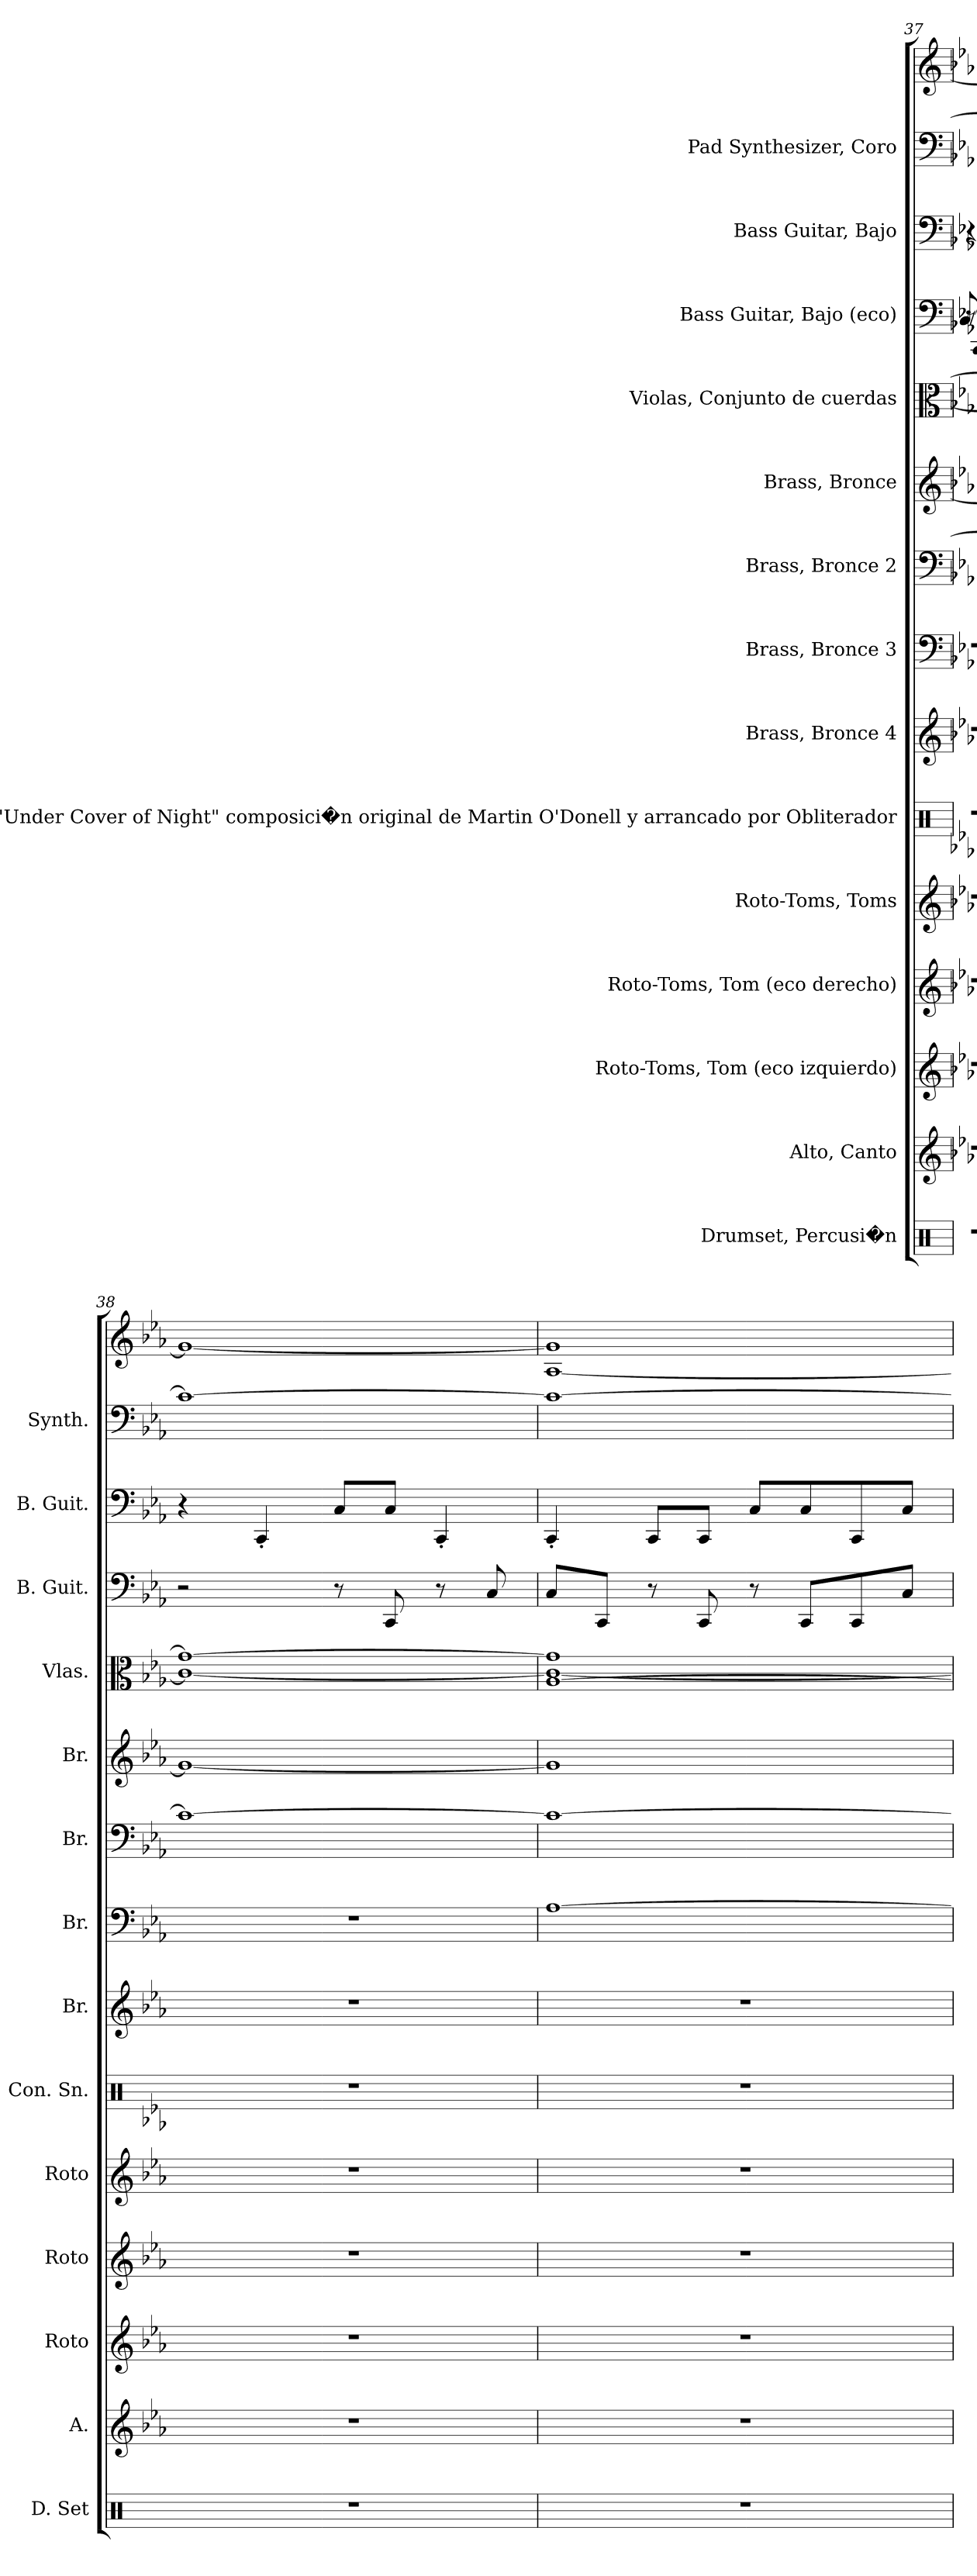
**kern	**kern	**kern	**kern	**kern	**kern	**kern	**kern	**kern	**kern	**kern	**kern	**kern	**kern	**kern
*part14	*part13	*part12	*part11	*part10	*part9	*part8	*part7	*part6	*part5	*part4	*part3	*part2	*part1	*part1
*staff15	*staff14	*staff13	*staff12	*staff11	*staff10	*staff9	*staff8	*staff7	*staff6	*staff5	*staff4	*staff3	*staff2	*staff1
*I"Drumset, Percusi�n	*I"Alto, Canto	*I"Roto-Toms, Tom (eco izquierdo)	*I"Roto-Toms, Tom (eco derecho)	*I"Roto-Toms, Toms	*I"Concert Snare Drum, &quot;Under Cover of Night&quot; composici�n original de Martin O'Donell y arrancado por Obliterador	*I"Brass, Bronce 4	*I"Brass, Bronce 3	*I"Brass, Bronce 2	*I"Brass, Bronce	*I"Violas, Conjunto de cuerdas	*I"Bass Guitar, Bajo (eco)	*I"Bass Guitar, Bajo	*I"Pad Synthesizer, Coro	*
*I'D. Set	*I'A.	*I'Roto	*I'Roto	*I'Roto	*I'Con. Sn.	*I'Br.	*I'Br.	*I'Br.	*I'Br.	*I'Vlas.	*I'B. Guit.	*I'B. Guit.	*I'Synth.	*
*clefX	*clefG2	*clefG2	*clefG2	*clefG2	*clefX	*clefG2	*clefF4	*clefF4	*clefG2	*clefC3	*clefF4	*clefF4	*clefF4	*clefG2
*	*	*	*	*	*	*	*	*	*	*	*ITrd7c12	*ITrd7c12	*	*
*k[]	*k[b-e-a-]	*k[b-e-a-]	*k[b-e-a-]	*k[b-e-a-]	*k[b-e-a-]	*k[b-e-a-]	*k[b-e-a-]	*k[b-e-a-]	*k[b-e-a-]	*k[b-e-a-]	*k[b-e-a-]	*k[b-e-a-]	*k[b-e-a-]	*k[b-e-a-]
*M4/4	*M4/4	*M4/4	*M4/4	*M4/4	*M4/4	*M4/4	*M4/4	*M4/4	*M4/4	*M4/4	*M4/4	*M4/4	*M4/4	*M4/4
=37	=37	=37	=37	=37	=37	=37	=37	=37	=37	=37	=37	=37	=37	=37
*	*	*	*	*	*	*	*	*	*	*^	*	*	*	*
1r	1r	1r	1r	1r	1r	1r	1r	[1c	[1g	[1g	[1c	2r	4r	[1c	[1g
.	.	.	.	.	.	.	.	.	.	.	.	.	4CCC'/	.	.
.	.	.	.	.	.	.	.	.	.	.	.	8r	4CC'/	.	.
.	.	.	.	.	.	.	.	.	.	.	.	8CCC/	.	.	.
.	.	.	.	.	.	.	.	.	.	.	.	8r	4r	.	.
.	.	.	.	.	.	.	.	.	.	.	.	8CC/	.	.	.
=38	=38	=38	=38	=38	=38	=38	=38	=38	=38	=38	=38	=38	=38	=38	=38
1r	1r	1r	1r	1r	1r	1r	1r	1c_	1g_	1g_	1c_	2r	4r	1c_	1g_
.	.	.	.	.	.	.	.	.	.	.	.	.	4CCC'/	.	.
.	.	.	.	.	.	.	.	.	.	.	.	8r	8CC/L	.	.
.	.	.	.	.	.	.	.	.	.	.	.	8CCC/	8CC/J	.	.
.	.	.	.	.	.	.	.	.	.	.	.	8r	4CCC'/	.	.
.	.	.	.	.	.	.	.	.	.	.	.	8CC/	.	.	.
!!LO:PB:g=z
=39	=39	=39	=39	=39	=39	=39	=39	=39	=39	=39	=39	=39	=39	=39	=39
*	*	*	*	*	*	*	*	*	*	*	*^	*	*	*	*^
1r	1r	1r	1r	1r	1r	1r	[1A-	1c_	1g]	1g]	1c_	[1A-	8CC/L	4CCC'/	1c_	1g]	[1A-
.	.	.	.	.	.	.	.	.	.	.	.	.	8CCC/J	.	.	.	.
.	.	.	.	.	.	.	.	.	.	.	.	.	8r	8CCC/L	.	.	.
.	.	.	.	.	.	.	.	.	.	.	.	.	8CCC/	8CCC/J	.	.	.
.	.	.	.	.	.	.	.	.	.	.	.	.	8r	8CC/L	.	.	.
.	.	.	.	.	.	.	.	.	.	.	.	.	8CCC/L	8CC/	.	.	.
.	.	.	.	.	.	.	.	.	.	.	.	.	8CCC/	8CCC/	.	.	.
.	.	.	.	.	.	.	.	.	.	.	.	.	8CC/J	8CC/J	.	.	.
*	*	*	*	*	*	*	*	*	*	*v	*v	*v	*	*	*	*v	*v
=	=	=	=	=	=	=	=	=	=	=	=	=	=	=
*-	*-	*-	*-	*-	*-	*-	*-	*-	*-	*-	*-	*-	*-	*-
